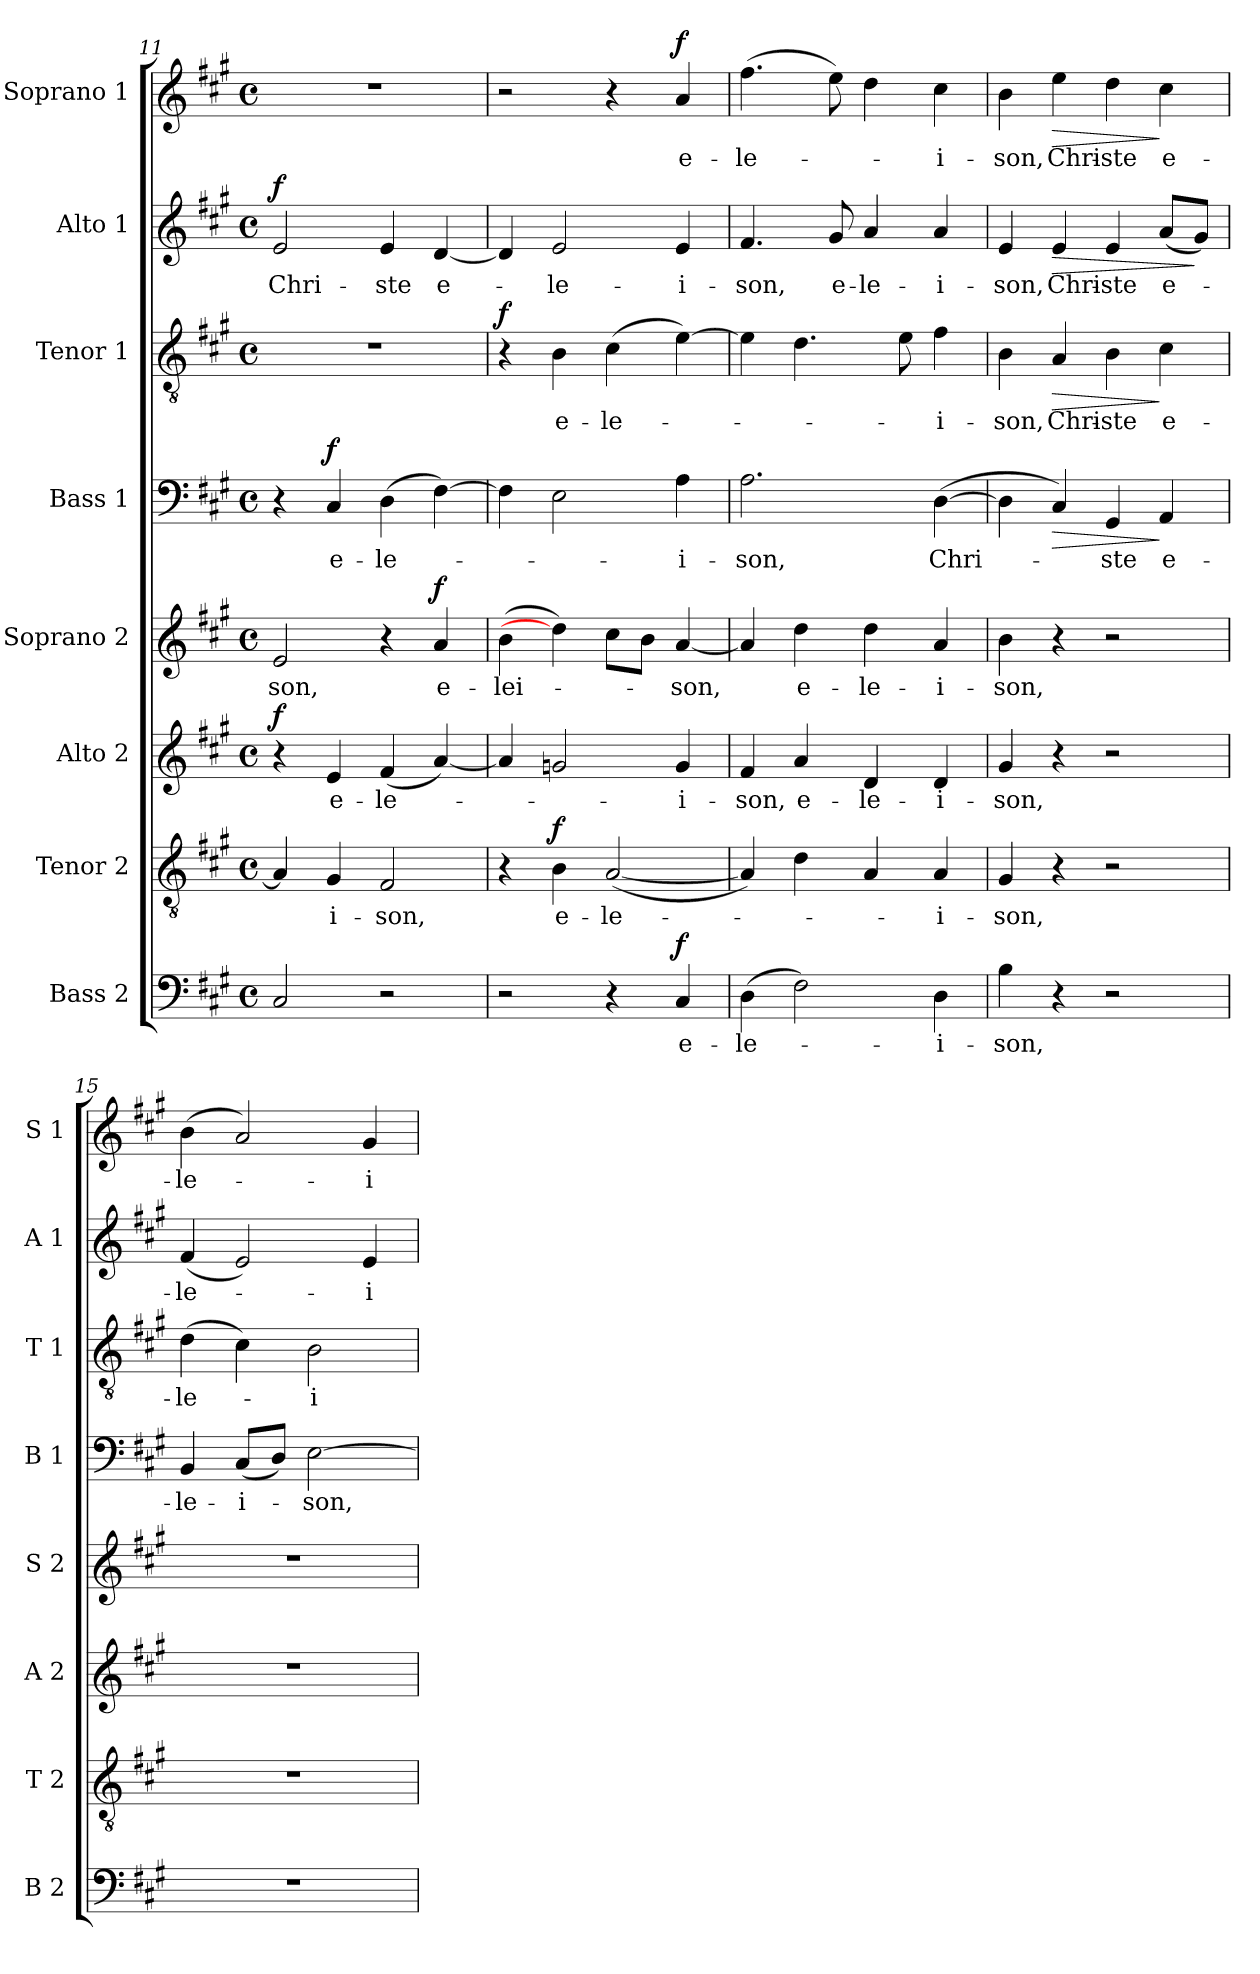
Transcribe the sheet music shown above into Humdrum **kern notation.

**kern	**text	**dynam	**kern	**text	**dynam	**kern	**text	**dynam	**kern	**text	**dynam	**kern	**text	**dynam	**kern	**text	**dynam	**kern	**text	**dynam	**kern	**text	**dynam
*part8	*part8	*part8	*part7	*part7	*part7	*part6	*part6	*part6	*part5	*part5	*part5	*part4	*part4	*part4	*part3	*part3	*part3	*part2	*part2	*part2	*part1	*part1	*part1
*staff8	*staff8	*staff8	*staff7	*staff7	*staff7	*staff6	*staff6	*staff6	*staff5	*staff5	*staff5	*staff4	*staff4	*staff4	*staff3	*staff3	*staff3	*staff2	*staff2	*staff2	*staff1	*staff1	*staff1
*I"Bass 2	*	*	*I"Tenor 2	*	*	*I"Alto 2	*	*	*I"Soprano 2	*	*	*I"Bass 1	*	*	*I"Tenor 1	*	*	*I"Alto 1	*	*	*I"Soprano 1	*	*
*I'B 2	*	*	*I'T 2	*	*	*I'A 2	*	*	*I'S 2	*	*	*I'B 1	*	*	*I'T 1	*	*	*I'A 1	*	*	*I'S 1	*	*
*clefF4	*	*	*clefGv2	*	*	*clefG2	*	*	*clefG2	*	*	*clefF4	*	*	*clefGv2	*	*	*clefG2	*	*	*clefG2	*	*
*k[f#c#g#]	*	*	*k[f#c#g#]	*	*	*k[f#c#g#]	*	*	*k[f#c#g#]	*	*	*k[f#c#g#]	*	*	*k[f#c#g#]	*	*	*k[f#c#g#]	*	*	*k[f#c#g#]	*	*
*A:	*	*	*A:	*	*	*A:	*	*	*A:	*	*	*A:	*	*	*A:	*	*	*A:	*	*	*A:	*	*
*M4/4	*	*	*M4/4	*	*	*M4/4	*	*	*M4/4	*	*	*M4/4	*	*	*M4/4	*	*	*M4/4	*	*	*M4/4	*	*
*met(c)	*	*	*met(c)	*	*	*met(c)	*	*	*met(c)	*	*	*met(c)	*	*	*met(c)	*	*	*met(c)	*	*	*met(c)	*	*
=11	=11	=11	=11	=11	=11	=11	=11	=11	=11	=11	=11	=11	=11	=11	=11	=11	=11	=11	=11	=11	=11	=11	=11
!	!	!	!	!	!	!	!	!LO:DY:b	!	!LO:LY:b	!	!	!	!	!	!	!	!	!LO:LY:b	!LO:DY:b	!	!	!
2C#/	.	.	4A/]	.	.	4r	.	f	2e/	-son,	.	4r	.	.	1r	.	.	2e/	Chri-	f	1r	.	.
!	!	!	!	!LO:LY:b	!	!	!LO:LY:b	!	!	!	!	!	!LO:LY:b	!LO:DY:b	!	!	!	!	!	!	!	!	!
.	.	.	4G#/	-i-	.	4e/	e-	.	.	.	.	4C#/	e-	f	.	.	.	.	.	.	.	.	.
!	!	!	!	!LO:LY:b	!	!	!LO:LY:b	!	!	!	!	!	!LO:LY:b	!	!	!	!	!	!LO:LY:b	!	!	!	!
2r	.	.	2F#/	-son,	.	(<4f#/	-le-	.	4r	.	.	(>4D\	-le-	.	.	.	.	4e/	-ste	.	.	.	.
!	!	!	!	!	!	!	!	!	!	!LO:LY:b	!LO:DY:b	!	!	!	!	!	!	!	!LO:LY:b	!	!	!	!
.	.	.	.	.	.	[4a/)	.	.	4a/	e-	f	[4F#\)	.	.	.	.	.	[4d/	e-	.	.	.	.
=12	=12	=12	=12	=12	=12	=12	=12	=12	=12	=12	=12	=12	=12	=12	=12	=12	=12	=12	=12	=12	=12	=12	=12
!	!	!	!	!	!	!	!	!	!	!LO:LY:b	!	!	!	!	!	!	!LO:DY:b	!	!	!	!	!	!
2r	.	.	4r	.	.	4a/]	.	.	(>4b\	-lei-	.	4F#\]	.	.	4r	.	f	4d/]	.	.	2r	.	.
!	!	!	!	!LO:LY:b	!LO:DY:b	!	!	!	!	!	!	!	!	!	!	!LO:LY:b	!	!	!LO:LY:b	!	!	!	!
.	.	.	4B\	e-	f	2gn/	.	.	4dd\])	.	.	2E\	.	.	4B\	e-	.	2e/	-le-	.	.	.	.
!	!	!	!	!LO:LY:b	!	!	!	!	!	!	!	!	!	!	!	!LO:LY:b	!	!	!	!	!	!	!
4r	.	.	(>[2A/	-le-	.	.	.	.	8cc#\L	.	.	.	.	.	(>4c#\	-le-	.	.	.	.	4r	.	.
.	.	.	.	.	.	.	.	.	8b\J	.	.	.	.	.	.	.	.	.	.	.	.	.	.
!	!LO:LY:b	!LO:DY:b	!	!	!	!	!LO:LY:b	!	!	!LO:LY:b	!	!	!LO:LY:b	!	!	!	!	!	!LO:LY:b	!	!	!LO:LY:b	!LO:DY:b
4C#/	e-	f	.	.	.	4g/	-i-	.	[4a/	-son,	.	4A\	-i-	.	[4e\)	.	.	4e/	-i-	.	4a/	e-	f
!!LO:PB:g=z
=13	=13	=13	=13	=13	=13	=13	=13	=13	=13	=13	=13	=13	=13	=13	=13	=13	=13	=13	=13	=13	=13	=13	=13
!	!LO:LY:b	!	!	!	!	!	!LO:LY:b	!	!	!	!	!	!LO:LY:b	!	!	!	!	!	!LO:LY:b	!	!	!LO:LY:b	!
(>4D\	-le-	.	4A/])	.	.	4f#/	-son,	.	4a/]	.	.	2.A\	-son,	.	4e\]	.	.	4.f#/	-son,	.	(>4.ff#\	-le-	.
!	!	!	!	!	!	!	!LO:LY:b	!	!	!LO:LY:b	!	!	!	!	!	!	!	!	!	!	!	!	!
2F#\)	.	.	4d\	.	.	4a/	e-	.	4dd\	e-	.	.	.	.	4.d\	.	.	.	.	.	.	.	.
!	!	!	!	!	!	!	!	!	!	!	!	!	!	!	!	!	!	!	!LO:LY:b	!	!	!	!
.	.	.	.	.	.	.	.	.	.	.	.	.	.	.	.	.	.	8g#/	e-	.	8ee\)	.	.
!	!	!	!	!	!	!	!LO:LY:b	!	!	!LO:LY:b	!	!	!	!	!	!	!	!	!LO:LY:b	!	!	!	!
.	.	.	4A/	.	.	4d/	-le-	.	4dd\	-le-	.	.	.	.	.	.	.	4a/	-le-	.	4dd\	.	.
.	.	.	.	.	.	.	.	.	.	.	.	.	.	.	8e\	.	.	.	.	.	.	.	.
!	!LO:LY:b	!	!	!LO:LY:b	!	!	!LO:LY:b	!	!	!LO:LY:b	!	!	!LO:LY:b	!	!	!LO:LY:b	!	!	!LO:LY:b	!	!	!LO:LY:b	!
4D\	-i-	.	4A/	-i-	.	4d/	-i-	.	4a/	-i-	.	(>[4D\	Chri-	.	4f#\	-i-	.	4a/	-i-	.	4cc#\	-i-	.
!!LO:PB:g=z
=14	=14	=14	=14	=14	=14	=14	=14	=14	=14	=14	=14	=14	=14	=14	=14	=14	=14	=14	=14	=14	=14	=14	=14
!	!LO:LY:b	!	!	!LO:LY:b	!	!	!LO:LY:b	!	!	!LO:LY:b	!	!	!	!	!	!LO:LY:b	!	!	!LO:LY:b	!	!	!LO:LY:b	!
4B\	-son,	.	4G#/	-son,	.	4g#/	-son,	.	4b\	-son,	.	4D\]	.	.	4B\	-son,	.	4e/	-son,	.	4b\	-son,	.
!	!	!	!	!	!	!	!	!	!	!	!	!	!	!LO:HP:b	!	!LO:LY:b	!LO:HP:b	!	!LO:LY:b	!LO:HP:b	!	!LO:LY:b	!LO:HP:b
4r	.	.	4r	.	.	4r	.	.	4r	.	.	4C#/)	.	>	4A/	Chri-	>	4e/	Chri-	>	4ee\	Chri-	>
!	!	!	!	!	!	!	!	!	!	!	!	!	!LO:LY:b	!	!	!LO:LY:b	!	!	!LO:LY:b	!	!	!LO:LY:b	!
2r	.	.	2r	.	.	2r	.	.	2r	.	.	4GG#/	-ste	.	4B\	-ste	.	4e/	-ste	.	4dd\	-ste	.
!	!	!	!	!	!	!	!	!	!	!	!	!	!LO:LY:b	!	!	!LO:LY:b	!	!	!LO:LY:b	!	!	!LO:LY:b	!
.	.	.	.	.	.	.	.	.	.	.	.	4AA/	e-	]	4c#\	e-	]	(<8a/L	e-	.	4cc#\	e-	]
.	.	.	.	.	.	.	.	.	.	.	.	.	.	.	.	.	.	8g#/J)	.	]	.	.	.
=15	=15	=15	=15	=15	=15	=15	=15	=15	=15	=15	=15	=15	=15	=15	=15	=15	=15	=15	=15	=15	=15	=15	=15
!	!	!	!	!	!	!	!	!	!	!	!	!	!LO:LY:b	!	!	!LO:LY:b	!	!	!LO:LY:b	!	!	!LO:LY:b	!
1r	.	.	1r	.	.	1r	.	.	1r	.	.	4BB/	-le-	.	(>4d\	-le-	.	(<4f#/	-le-	.	(>4b\	-le-	.
!	!	!	!	!	!	!	!	!	!	!	!	!	!LO:LY:b	!	!	!	!	!	!	!	!	!	!
.	.	.	.	.	.	.	.	.	.	.	.	(<8C#/L	-i-	.	4c#\)	.	.	2e/)	.	.	2a/)	.	.
.	.	.	.	.	.	.	.	.	.	.	.	8D/J)	.	.	.	.	.	.	.	.	.	.	.
!	!	!	!	!	!	!	!	!	!	!	!	!	!LO:LY:b	!	!	!LO:LY:b	!	!	!	!	!	!	!
.	.	.	.	.	.	.	.	.	.	.	.	[2E\	-son,	.	2B\	-i-	.	.	.	.	.	.	.
!	!	!	!	!	!	!	!	!	!	!	!	!	!	!	!	!	!	!	!LO:LY:b	!	!	!LO:LY:b	!
.	.	.	.	.	.	.	.	.	.	.	.	.	.	.	.	.	.	4e/	-i-	.	4g#/	-i-	.
=	=	=	=	=	=	=	=	=	=	=	=	=	=	=	=	=	=	=	=	=	=	=	=
*-	*-	*-	*-	*-	*-	*-	*-	*-	*-	*-	*-	*-	*-	*-	*-	*-	*-	*-	*-	*-	*-	*-	*-
